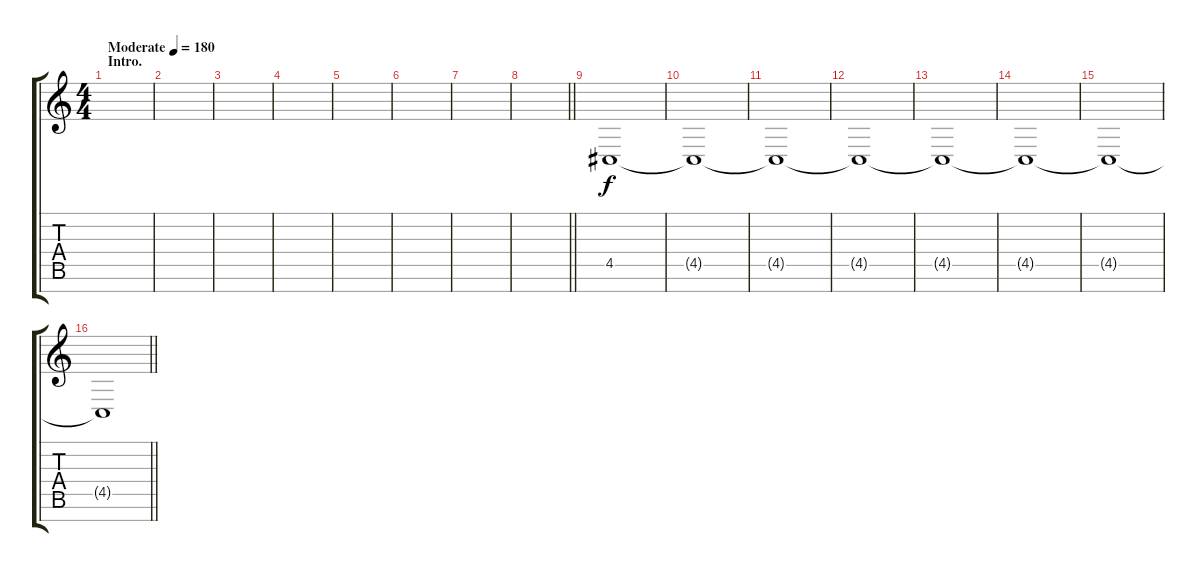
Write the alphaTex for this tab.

\track "" {instrument brightacousticpiano}
\staff {score tabs}
\tuning (E4 B3 G3 D3 A2 E2 B1) {hide}
\ts (4 4)
\section ("" "Intro.")
\tempo (180 "Moderate")
\clef g2
\ks c
|
|
|
|
|
|
|
\barLineRight lightlight
|
4.5.1{instrument stringensemble1} |
4.5{t}.1 |
4.5{t}.1 |
4.5{t}.1 |
4.5{t}.1 |
4.5{t}.1 |
4.5{t}.1 |
\barLineRight lightlight
4.5{t}.1
